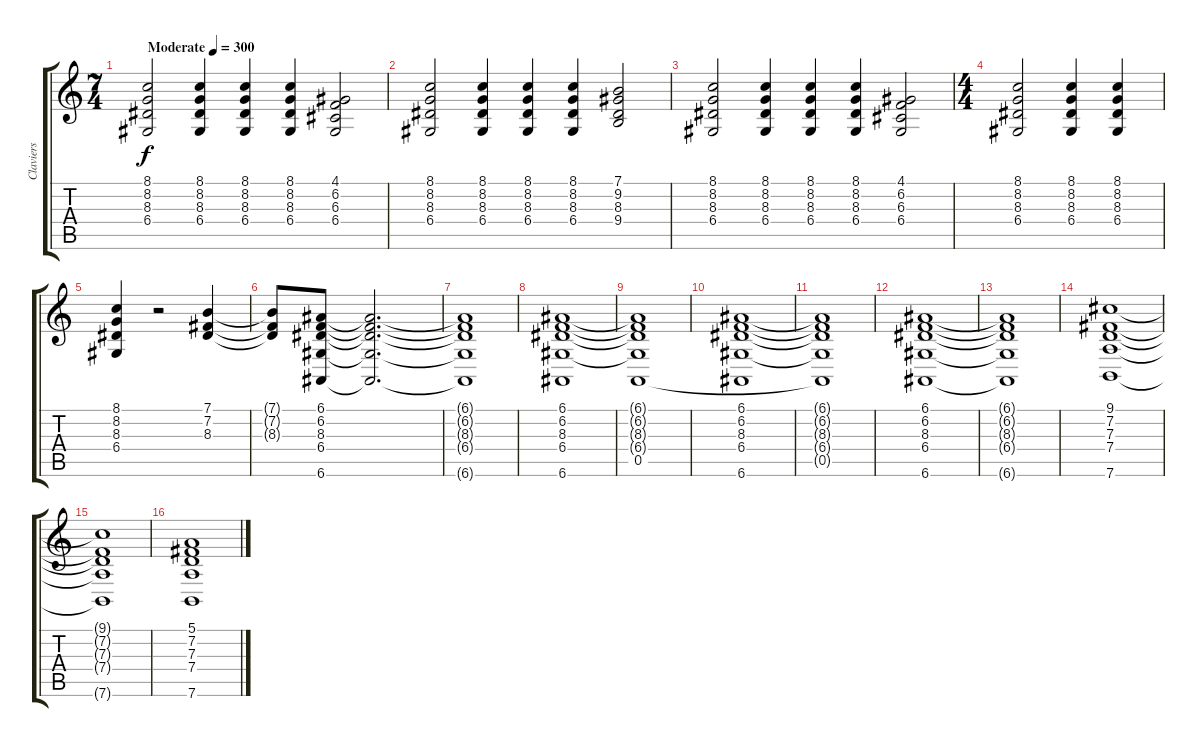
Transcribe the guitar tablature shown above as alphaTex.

\track ("Claviers" "Claviers") {instrument electricpiano1}
\staff {score tabs}
\tuning (E4 B3 G3 D3 A2 E2) {hide}
\ts (7 4)
\tempo (300 "Moderate")
\clef g2
\ks c
(8.1 8.2 8.3 6.4).2{dy f instrument electricpiano1} (8.1 8.2 8.3 6.4).4 (8.1 8.2 8.3 6.4).4 (8.1 8.2 8.3 6.4).4 (4.1 6.2 6.3 6.4).2 |
(8.1 8.2 8.3 6.4).2 (8.1 8.2 8.3 6.4).4 (8.1 8.2 8.3 6.4).4 (8.1 8.2 8.3 6.4).4 (7.1 9.2 8.3 9.4).2 |
(8.1 8.2 8.3 6.4).2 (8.1 8.2 8.3 6.4).4 (8.1 8.2 8.3 6.4).4 (8.1 8.2 8.3 6.4).4 (4.1 6.2 6.3 6.4).2 |
\ts (4 4)
(8.1 8.2 8.3 6.4).2 (8.1 8.2 8.3 6.4).4 (8.1 8.2 8.3 6.4).4 |
(8.1 8.2 8.3 6.4).4 r.2 (7.1 7.2 8.3).4 |
(7.1{t} 7.2{t} 8.3{t}).8 (6.1 6.2 8.3 6.4 6.6).8 (6.1{t} 6.2{t} 8.3{t} 6.4{t} 6.6{t}).2{d} |
(6.1{t} 6.2{t} 8.3{t} 6.4{t} 6.6{t}).1 |
(6.1 6.2 8.3 6.4 6.6).1 |
(6.1{t} 6.2{t} 8.3{t} 6.4{t} 0.5).1 |
(6.1 6.2 8.3 6.4 6.6).1 |
(6.1{t} 6.2{t} 8.3{t} 6.4{t} 0.5{t}).1 |
(6.1 6.2 8.3 6.4 6.6).1 |
(6.1{t} 6.2{t} 8.3{t} 6.4{t} 6.6{t}).1 |
(9.1 7.2 7.3 7.4 7.6).1 |
(9.1{t} 7.2{t} 7.3{t} 7.4{t} 7.6{t}).1 |
(5.1 7.2 7.3 7.4 7.6).1
